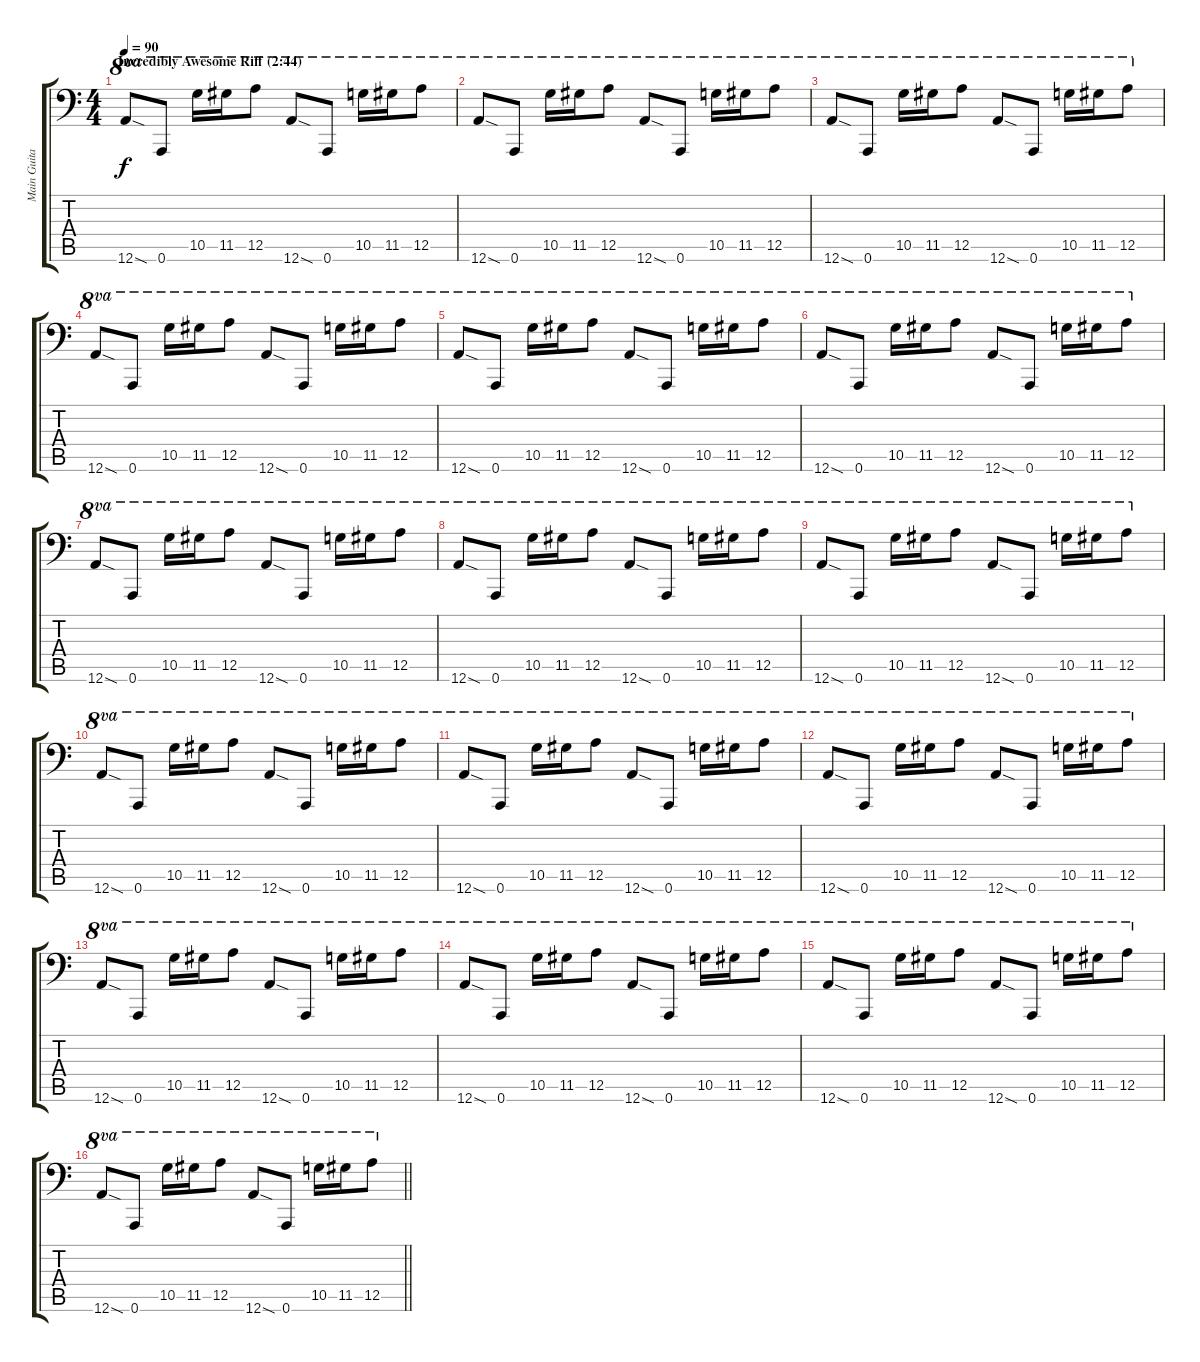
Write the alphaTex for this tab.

\track ("Main Guitar - Josh Homme" "Main Guita") {instrument overdrivenguitar}
\staff {score tabs}
\tuning (E4 B3 G3 D3 A2 A1) {hide}
\ts (4 4)
\section ("" "Incredibly Awesome Riff (2:44)")
\tempo 90
\clef f4
\ks c
12.6{sod}.8{ot 8va dy f} 0.6.8{ot 8va} 10.5.16{ot 8va} 11.5.16{ot 8va} 12.5.8{ot 8va} 12.6{sod}.8{ot 8va} 0.6.8{ot 8va} 10.5.16{ot 8va} 11.5.16{ot 8va} 12.5.8{ot 8va} |
12.6{sod}.8{ot 8va} 0.6.8{ot 8va} 10.5.16{ot 8va} 11.5.16{ot 8va} 12.5.8{ot 8va} 12.6{sod}.8{ot 8va} 0.6.8{ot 8va} 10.5.16{ot 8va} 11.5.16{ot 8va} 12.5.8{ot 8va} |
12.6{sod}.8{ot 8va} 0.6.8{ot 8va} 10.5.16{ot 8va} 11.5.16{ot 8va} 12.5.8{ot 8va} 12.6{sod}.8{ot 8va} 0.6.8{ot 8va} 10.5.16{ot 8va} 11.5.16{ot 8va} 12.5.8{ot 8va} |
12.6{sod}.8{ot 8va} 0.6.8{ot 8va} 10.5.16{ot 8va} 11.5.16{ot 8va} 12.5.8{ot 8va} 12.6{sod}.8{ot 8va} 0.6.8{ot 8va} 10.5.16{ot 8va} 11.5.16{ot 8va} 12.5.8{ot 8va} |
12.6{sod}.8{ot 8va} 0.6.8{ot 8va} 10.5.16{ot 8va} 11.5.16{ot 8va} 12.5.8{ot 8va} 12.6{sod}.8{ot 8va} 0.6.8{ot 8va} 10.5.16{ot 8va} 11.5.16{ot 8va} 12.5.8{ot 8va} |
12.6{sod}.8{ot 8va} 0.6.8{ot 8va} 10.5.16{ot 8va} 11.5.16{ot 8va} 12.5.8{ot 8va} 12.6{sod}.8{ot 8va} 0.6.8{ot 8va} 10.5.16{ot 8va} 11.5.16{ot 8va} 12.5.8{ot 8va} |
12.6{sod}.8{ot 8va} 0.6.8{ot 8va} 10.5.16{ot 8va} 11.5.16{ot 8va} 12.5.8{ot 8va} 12.6{sod}.8{ot 8va} 0.6.8{ot 8va} 10.5.16{ot 8va} 11.5.16{ot 8va} 12.5.8{ot 8va} |
12.6{sod}.8{ot 8va} 0.6.8{ot 8va} 10.5.16{ot 8va} 11.5.16{ot 8va} 12.5.8{ot 8va} 12.6{sod}.8{ot 8va} 0.6.8{ot 8va} 10.5.16{ot 8va} 11.5.16{ot 8va} 12.5.8{ot 8va} |
12.6{sod}.8{ot 8va} 0.6.8{ot 8va} 10.5.16{ot 8va} 11.5.16{ot 8va} 12.5.8{ot 8va} 12.6{sod}.8{ot 8va} 0.6.8{ot 8va} 10.5.16{ot 8va} 11.5.16{ot 8va} 12.5.8{ot 8va} |
12.6{sod}.8{ot 8va} 0.6.8{ot 8va} 10.5.16{ot 8va} 11.5.16{ot 8va} 12.5.8{ot 8va} 12.6{sod}.8{ot 8va} 0.6.8{ot 8va} 10.5.16{ot 8va} 11.5.16{ot 8va} 12.5.8{ot 8va} |
12.6{sod}.8{ot 8va} 0.6.8{ot 8va} 10.5.16{ot 8va} 11.5.16{ot 8va} 12.5.8{ot 8va} 12.6{sod}.8{ot 8va} 0.6.8{ot 8va} 10.5.16{ot 8va} 11.5.16{ot 8va} 12.5.8{ot 8va} |
12.6{sod}.8{ot 8va} 0.6.8{ot 8va} 10.5.16{ot 8va} 11.5.16{ot 8va} 12.5.8{ot 8va} 12.6{sod}.8{ot 8va} 0.6.8{ot 8va} 10.5.16{ot 8va} 11.5.16{ot 8va} 12.5.8{ot 8va} |
12.6{sod}.8{ot 8va} 0.6.8{ot 8va} 10.5.16{ot 8va} 11.5.16{ot 8va} 12.5.8{ot 8va} 12.6{sod}.8{ot 8va} 0.6.8{ot 8va} 10.5.16{ot 8va} 11.5.16{ot 8va} 12.5.8{ot 8va} |
12.6{sod}.8{ot 8va} 0.6.8{ot 8va} 10.5.16{ot 8va} 11.5.16{ot 8va} 12.5.8{ot 8va} 12.6{sod}.8{ot 8va} 0.6.8{ot 8va} 10.5.16{ot 8va} 11.5.16{ot 8va} 12.5.8{ot 8va} |
12.6{sod}.8{ot 8va} 0.6.8{ot 8va} 10.5.16{ot 8va} 11.5.16{ot 8va} 12.5.8{ot 8va} 12.6{sod}.8{ot 8va} 0.6.8{ot 8va} 10.5.16{ot 8va} 11.5.16{ot 8va} 12.5.8{ot 8va} |
\barLineRight lightlight
12.6{sod}.8{ot 8va} 0.6.8{ot 8va} 10.5.16{ot 8va} 11.5.16{ot 8va} 12.5.8{ot 8va} 12.6{sod}.8{ot 8va} 0.6.8{ot 8va} 10.5.16{ot 8va} 11.5.16{ot 8va} 12.5.8{ot 8va}
